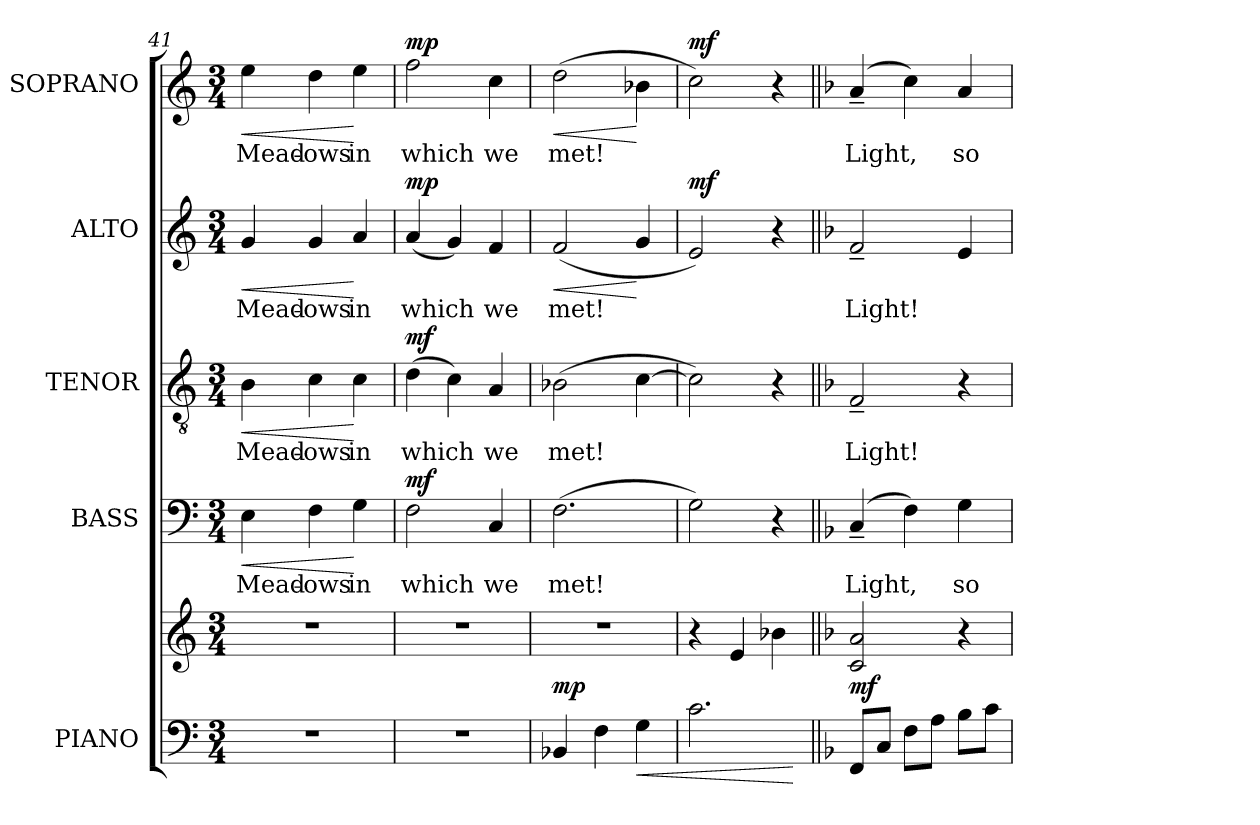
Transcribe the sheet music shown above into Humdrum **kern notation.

**kern	**kern	**dynam	**kern	**text	**dynam	**kern	**text	**dynam	**kern	**text	**dynam	**kern	**text	**dynam
*part5	*part5	*part5	*part4	*part4	*part4	*part3	*part3	*part3	*part2	*part2	*part2	*part1	*part1	*part1
*staff6	*staff5	*staff5/6	*staff4	*staff4	*staff4	*staff3	*staff3	*staff3	*staff2	*staff2	*staff2	*staff1	*staff1	*staff1
*I"PIANO	*	*	*I"BASS	*	*	*I"TENOR	*	*	*I"ALTO	*	*	*I"SOPRANO	*	*
*I'PNO.	*	*	*I'B.	*	*	*I'T.	*	*	*I'A.	*	*	*I'S.	*	*
*clefF4	*clefG2	*	*clefF4	*	*	*clefGv2	*	*	*clefG2	*	*	*clefG2	*	*
*	*	*	*	*	*	*ITrd7c12	*	*	*	*	*	*	*	*
*k[]	*k[]	*	*k[]	*	*	*k[]	*	*	*k[]	*	*	*k[]	*	*
*C:	*C:	*	*C:	*	*	*C:	*	*	*C:	*	*	*C:	*	*
*M3/4	*M3/4	*	*M3/4	*	*	*M3/4	*	*	*M3/4	*	*	*M3/4	*	*
=41	=41	=41	=41	=41	=41	=41	=41	=41	=41	=41	=41	=41	=41	=41
!LO:N:vis=1	!LO:N:vis=1	!	!	!	!	!	!	!	!	!	!	!	!	!
!	!	!	!	!LO:LY:b:color=#000000	!LO:HP:b	!	!	!	!	!	!	!	!	!
!	!	!	!	!	!	!	!LO:LY:b:color=#000000	!LO:HP:b	!	!	!	!	!	!
!	!	!	!	!	!	!	!	!	!	!LO:LY:b:color=#000000	!LO:HP:b	!	!	!
!	!	!	!	!	!	!	!	!	!	!	!	!	!LO:LY:b:color=#000000	!LO:HP:b
2.r	2.r	.	4Ei\	Mead-	<	4BBi\	Mead-	<	4gi/	Mead-	<	4eei\	Mead-	<
!	!	!	!	!LO:LY:b:color=#000000	!	!	!	!	!	!	!	!	!	!
!	!	!	!	!	!	!	!LO:LY:b:color=#000000	!	!	!	!	!	!	!
!	!	!	!	!	!	!	!	!	!	!LO:LY:b:color=#000000	!	!	!	!
!	!	!	!	!	!	!	!	!	!	!	!	!	!LO:LY:b:color=#000000	!
.	.	.	4Fi\	-ows	.	4Ci\	-ows	.	4gi/	-ows	.	4ddi\	-ows	.
!	!	!	!	!LO:LY:b:color=#000000	!	!	!	!	!	!	!	!	!	!
!	!	!	!	!	!	!	!LO:LY:b:color=#000000	!	!	!	!	!	!	!
!	!	!	!	!	!	!	!	!	!	!LO:LY:b:color=#000000	!	!	!	!
!	!	!	!	!	!	!	!	!	!	!	!	!	!LO:LY:b:color=#000000	!
.	.	.	4Gi\	in	[	4Ci\	in	[	4ai/	in	[	4eei\	in	[
=42	=42	=42	=42	=42	=42	=42	=42	=42	=42	=42	=42	=42	=42	=42
!LO:N:vis=1	!LO:N:vis=1	!	!	!	!	!	!	!	!	!	!	!	!	!
!	!	!	!	!LO:LY:b:color=#000000	!	!	!	!	!	!	!	!	!	!
!	!	!	!	!	!	!	!LO:LY:b:color=#000000	!	!	!	!	!	!	!
!	!	!	!	!	!	!	!	!	!	!LO:LY:b:color=#000000	!	!	!	!
!	!	!	!	!	!	!	!	!	!	!	!	!	!LO:LY:b:color=#000000	!
2.r	2.r	.	2Fi\	which	mf	(4Di\	which	mf	(4ai/	which	mp	2ffi\	which	mp
.	.	.	.	.	.	4Ci\)	.	.	4gi/)	.	.	.	.	.
!	!	!	!	!LO:LY:b:color=#000000	!	!	!	!	!	!	!	!	!	!
!	!	!	!	!	!	!	!LO:LY:b:color=#000000	!	!	!	!	!	!	!
!	!	!	!	!	!	!	!	!	!	!LO:LY:b:color=#000000	!	!	!	!
!	!	!	!	!	!	!	!	!	!	!	!	!	!LO:LY:b:color=#000000	!
.	.	.	4Ci/	we	.	4AAi/	we	.	4fi/	we	.	4cci\	we	.
=43	=43	=43	=43	=43	=43	=43	=43	=43	=43	=43	=43	=43	=43	=43
!	!LO:N:vis=1	!	!	!	!	!	!	!	!	!	!	!	!	!
!	!	!	!	!LO:LY:b:color=#000000	!	!	!	!	!	!	!	!	!	!
!	!	!	!	!	!	!	!LO:LY:b:color=#000000	!	!	!	!	!	!	!
!	!	!	!	!	!	!	!	!	!	!LO:LY:b:color=#000000	!LO:HP:b	!	!	!
!	!	!	!	!	!	!	!	!	!	!	!	!	!LO:LY:b:color=#000000	!LO:HP:b
4BB-Xi/	2.r	mp	(2.Fi\	met!	.	(2BB-Xi\	met!	.	(2fi/	met!	<	(2ddi\	met!	<
4Fi\	.	.	.	.	.	.	.	.	.	.	.	.	.	.
!	!	!LO:HP:b=2	!	!	!	!	!	!	!	!	!	!	!	!
4Gi\	.	<	.	.	.	[4Ci\	.	.	4gi/	.	[	4b-Xi\	.	[
=44	=44	=44	=44	=44	=44	=44	=44	=44	=44	=44	=44	=44	=44	=44
2.ci\	4r	.	2Gi\)	.	.	2Ci\])	.	.	2ei/)	.	mf	2cci\)	.	mf
.	4ei/	.	.	.	.	.	.	.	.	.	.	.	.	.
.	4b-Xi\	.	4r	.	.	4r	.	.	4r	.	.	4r	.	.
.	.	[	.	.	.	.	.	.	.	.	.	.	.	.
=45||	=45||	=45||	=45||	=45||	=45||	=45||	=45||	=45||	=45||	=45||	=45||	=45||	=45||	=45||
!!LO:REH:place=s1:B:color=#000000:enc=box:fs=16.5694:t=A
*k[b-]	*k[b-]	*	*k[b-]	*	*	*k[b-]	*	*	*k[b-]	*	*	*k[b-]	*	*
*F:	*F:	*	*F:	*	*	*F:	*	*	*F:	*	*	*F:	*	*
!	!	!	!	!LO:LY:b:color=#000000	!	!	!	!	!	!	!	!	!	!
!	!	!	!	!	!	!	!LO:LY:b:color=#000000	!	!	!	!	!	!	!
!	!	!	!	!	!	!	!	!	!	!LO:LY:b:color=#000000	!	!	!	!
*	*MM112	*	*	*	*	*	*	*	*	*	*	*MM112	*	*
!	!	!	!	!	!	!	!	!	!	!	!	!	!LO:LY:b:color=#000000	!
8FFi/L	2ci/ 2ai	mf	(4C~i/	Light,	.	2FF~i/	Light!	.	2f~i/	Light!	.	(4a~i/	Light,	.
8Ci/J	.	.	.	.	.	.	.	.	.	.	.	.	.	.
8Fi\L	.	.	4Fi\)	.	.	.	.	.	.	.	.	4cci\)	.	.
8Ai\J	.	.	.	.	.	.	.	.	.	.	.	.	.	.
!	!	!	!	!LO:LY:b:color=#000000	!	!	!	!	!	!	!	!	!	!
!	!	!	!	!	!	!	!	!	!	!	!	!	!LO:LY:b:color=#000000	!
8B-i\L	4r	.	4Gi\	so	.	4r	.	.	4ei/	.	.	4ai/	so	.
8ci\J	.	.	.	.	.	.	.	.	.	.	.	.	.	.
=	=	=	=	=	=	=	=	=	=	=	=	=	=	=
*-	*-	*-	*-	*-	*-	*-	*-	*-	*-	*-	*-	*-	*-	*-
